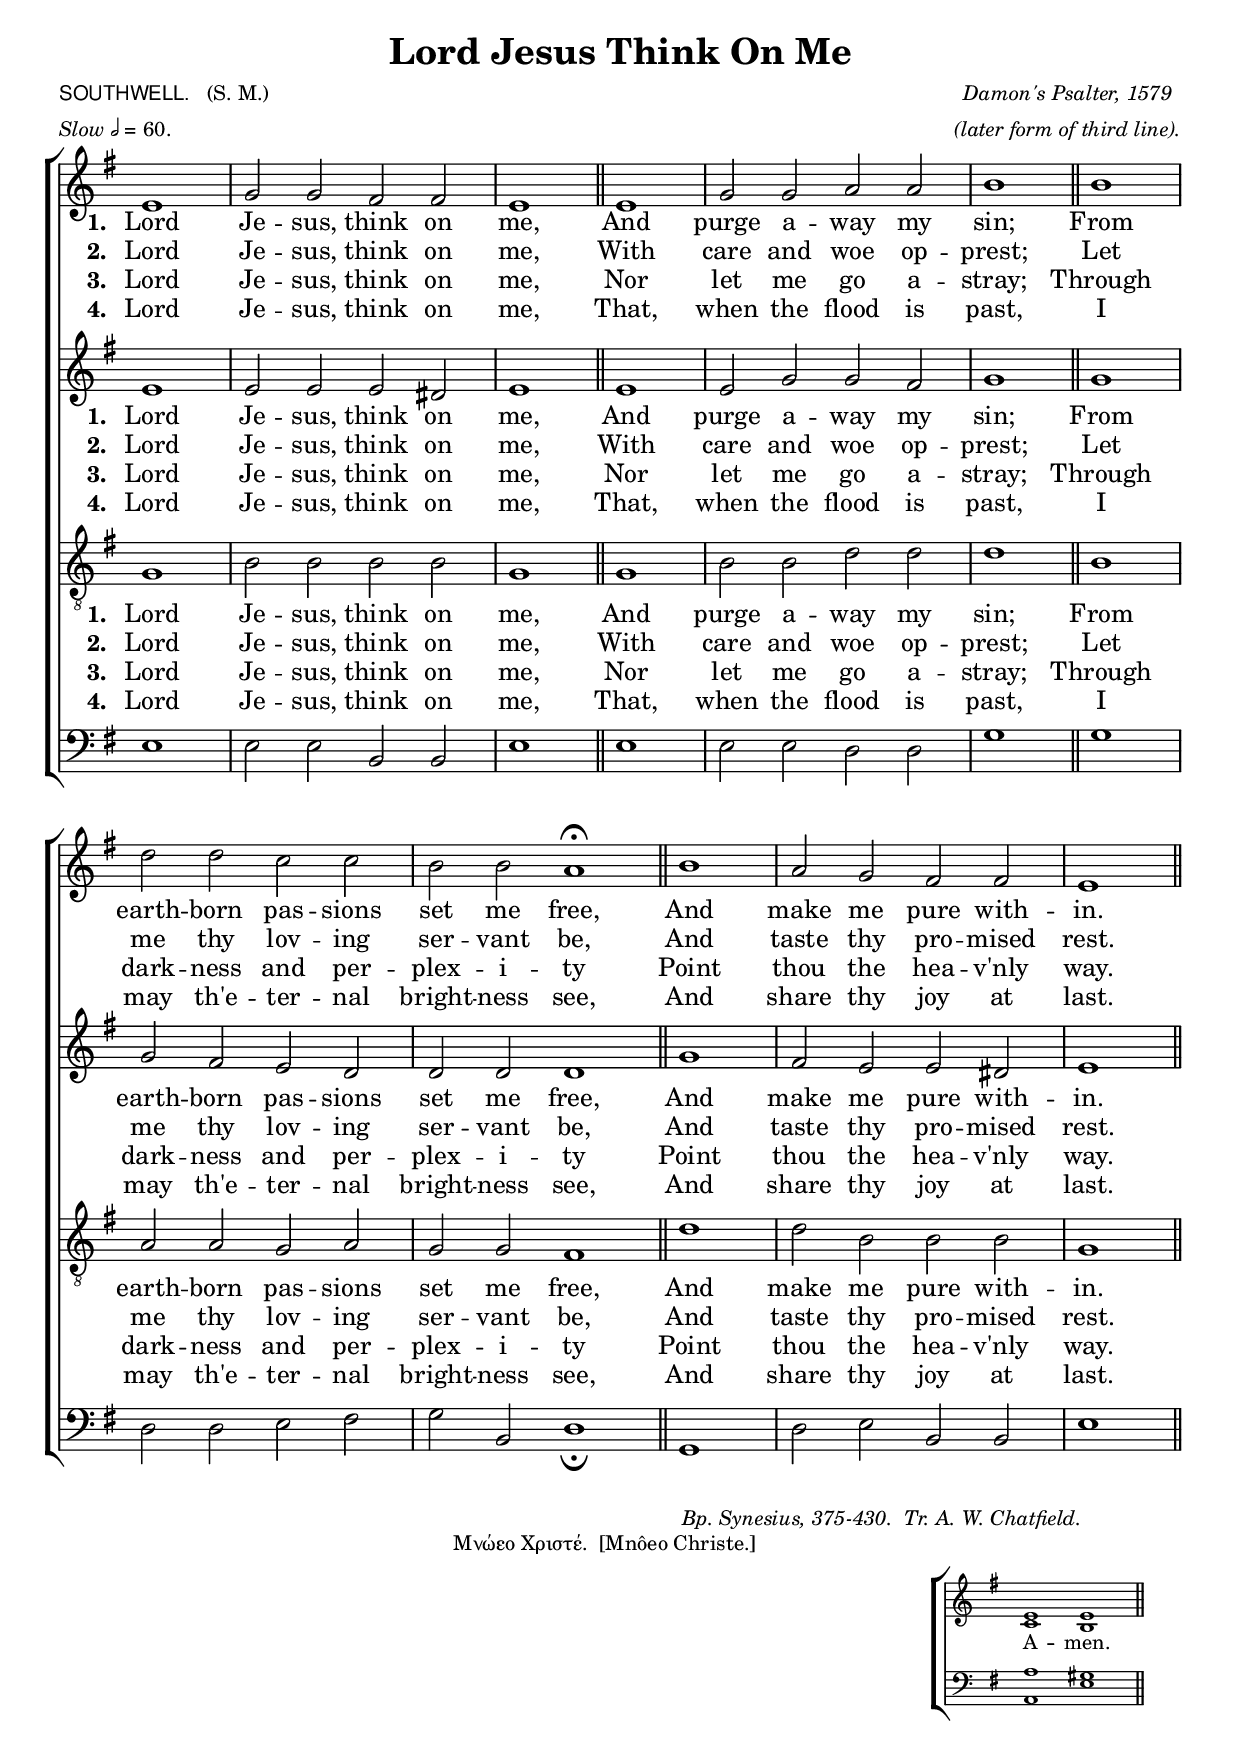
%%% 141png
%%% Hymn 77 Southwell Lord Jesus, think on me.
%%% Version 1

\version "2.10"

\header {
  title = "Lord Jesus Think On Me"
  meter = \markup { \small {\column {  \line { \sans {"SOUTHWELL."} \hspace #1 \roman {"(S. M.)"}}
                                       \line { \italic {Slow} \fontsize #-5 \general-align #Y #DOWN \note #"2" #1 = 60.}
                                  }
                  }}
 
  arranger =  \markup { \small {\center-align {
		            \line{ \italic "Damon's Psalter, 1579" }
			    \line { \italic "(later form of third line)."  }
  		} } }
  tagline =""
}

%%%%%%%%%%%%%%%%%%%%%%%%%%%%%%% Macros

%%% macro to specify a partial measure in the middle of a piece.
%%% Manual does not recommend using \partial in the middle of a piece.
%%% In this case, the macro specifies that 2 1/2 notes in a 4/2 measure have past,
%%% hence we are halfway through the measure
halfmeasure =  \set Score.measurePosition = #(ly:make-moment 2 2)

%%% merge. Macro to pull note slightly leftwards.  Used to produce those partially merged wholenotes 

%merge = \once \override NoteColumn #'force-hshift = #-0.01

%%%%%%%%%%%%%%%%%%%%%%%%%%%%%%% End of Macro Definitions


%%% SATB Voices

global = {
  \time 4/2
  \key e \minor
  \set Staff.midiInstrument = "church organ"
}

soprano = \relative c' { 
  \partial 1 e1 | g2 g fis fis | e1 \bar "||" e1 | g2 g a a | b1 \bar "||"  b1 |
  d2 d c c | b b a1 ^\fermata \bar "||" \halfmeasure b1 | a2 g fis fis | e1 \bar "||"
}

alto = \relative c' { 
  e1 | e2 e e dis | e1 \bar "||" e1 | e2 g g fis | g1 \bar "||" g1 | 
  g2 fis e d | d d d1 \bar "||" g1 | fis2 e e dis | e1 \bar "||" 
}

tenor = \relative c { \clef "treble_8"
  g'1 | b2 b b b | g1 \bar "||" g1 | b2 b d d | d1 \bar "||" b1 |
  a2 a g a | g g fis1 \bar "||" d'1 | d2 b b b | g1 \bar "||" 
}

bass = \relative c { \clef bass
  e1 | e2 e b b | e1 \bar "||" e1 | e2 e d d | g1 \bar "||" g1 |
  d2 d e fis | g b, d1 _\fermata \bar "||" g,1 | d'2 e b b | e1 \bar "||" 
}

firstWords = \lyricmode
{
    %\override Score . LyricText #'font-size = #-1
    %\override Score . LyricHyphen #'minimum-distance = #1
    %\override Score . LyricSpace #'minimum-distance = #0.8
    % \override Score . LyricText #'font-name = #"Gentium"
    % \override Score . LyricText #'self-alignment-X = #-1
    \set stanza = "1. "
    %\set vocalName = "Men/Women/Unison/SATB"
    Lord Je -- sus, think on me,
And purge a -- way my sin;
From earth -- born pas -- sions set me free,
    And make me pure with -- in.
	
}
secondWords = \lyricmode
{
    \set stanza = "2. "
    Lord Je -- sus, think on me,
    With care and woe op -- prest;
Let me thy lov -- ing ser -- vant be,
   And taste thy pro -- mised rest.

}
thirdWords = \lyricmode
{
\set stanza = "3. " 
    Lord Je -- sus, think on me,
    Nor let me go a -- stray;
Through dark -- ness and per -- plex -- i -- ty
    Point thou the hea -- v'nly way.
}
	
fourthWords = \lyricmode
{
\set stanza = "4. "
    Lord Je -- sus, think on me,
    That, when the flood is past,
I may th'e -- ter -- nal bright -- ness see,
    And share thy joy at last.
}
	
#(ly:set-option 'point-and-click #f)

\paper {
  #(set-paper-size "a4")
%  annotate-spacing = ##t
  print-page-number = ##f
  ragged-last-bottom = ##t
  ragged-bottom = ##t
}


\book {

%%% Score block	
	
\score{
\new ChoirStaff	
<<
	\context Staff = upper << 
	\context Voice = sopranos { \global \soprano }
	\context Lyrics = sopranos \lyricsto sopranos \firstWords
	\context Lyrics = sopranosTwo \lyricsto sopranos \secondWords
	\context Lyrics = sopranosThree \lyricsto sopranos \thirdWords
	\context Lyrics = sopranosFour \lyricsto sopranos \fourthWords
			>>
        \context Staff = subupper <<
	\context Voice = altos    { \global \alto }
	\context Lyrics = altos \lyricsto altos \firstWords
	\context Lyrics = altosTwo \lyricsto altos \secondWords
	\context Lyrics = altosThree \lyricsto altos \thirdWords
	\context Lyrics = altosFour \lyricsto altos \fourthWords
	                      >>
	\context Staff = lower <<
	\context Voice = tenors { \global \tenor }
	\context Lyrics = tenors \lyricsto tenors \firstWords
	\context Lyrics = tenorsTwo \lyricsto tenors \secondWords
	\context Lyrics = tenorsThree \lyricsto tenors \thirdWords
	\context Lyrics = tenorsFour \lyricsto tenors \fourthWords
        			>>
	\context Staff = sublower <<    
	\context Voice = basses { \global \bass }
	%\context Lyrics = basses \lyricsto basses \firstWords
	%\context Lyrics = bassesTwo \lyricsto basses \secondWords
	%\context Lyrics = bassesThree \lyricsto basses \thirdWords
	%\context Lyrics = bassesFour \lyricsto basses \fourthWords
			        >>
>>
\layout {
		indent=0
		\context { \Score \remove "Bar_number_engraver" }
		\context { \Staff \remove "Time_signature_engraver" }
		\context { \Score \remove "Mark_engraver"  }
                \context { \Staff \consists "Mark_engraver"  }
	} %%% close layout

%%% Hymn Midi	

\midi { \context { \Score tempoWholesPerMinute = #(ly:make-moment 60 2)}} 

} %%% Score bracket

%%% Lyrics titles

\markup { \small {  \hspace #60 \italic {"Bp. Synesius, 375-430.  Tr. A. W. Chatfield."} } }  

\markup { \small {\hspace #38 "Μνώεο Χριστέ.  [Mnôeo Christe.]"} }

%%% Lyrics, in 2 columns with separator line, 3 verses per column

%%% Amen score block
\score{
  \new ChoirStaff
   <<
        \context Staff = upper \with { fontSize = #-3  \override StaffSymbol #'staff-space = #(magstep -2) }  
	                      << 
	\context Voice = "sopranos" { \relative c' { \clef treble \global \voiceOne e1 e1  \bar "||" }}
	\context Voice = "altos"    { \relative c' { \clef treble \global \voiceTwo c1 b1 \bar "||" }}
	                      >>
			  
	\context Lyrics \lyricsto "altos" {\override LyricText #'font-size = #-1  A -- men. }
	
	\context Staff = lower \with { fontSize = #-3  \override StaffSymbol #'staff-space = #(magstep -2) }  
	                       << 
	\context Voice = "tenors" { \relative c { \clef bass \global \voiceThree a'1 gis1 \bar "||" }}
	\context Voice = "basses" { \relative c { \clef bass \global \voiceFour  a1 e'1 \bar "||" }}
			        >> 
  >>			      
\header { breakbefore = ##f piece = " " opus = " " }

\layout { 
	\context { \Score timing = ##f }
	ragged-right = ##t
	indent = 15\cm
	\context { \Staff \remove Time_signature_engraver }

       } %%% close layout

%%% Amen Midi
\midi { \context { \Score tempoWholesPerMinute = #(ly:make-moment 60 2) }} 

}


} %%% book bracket
